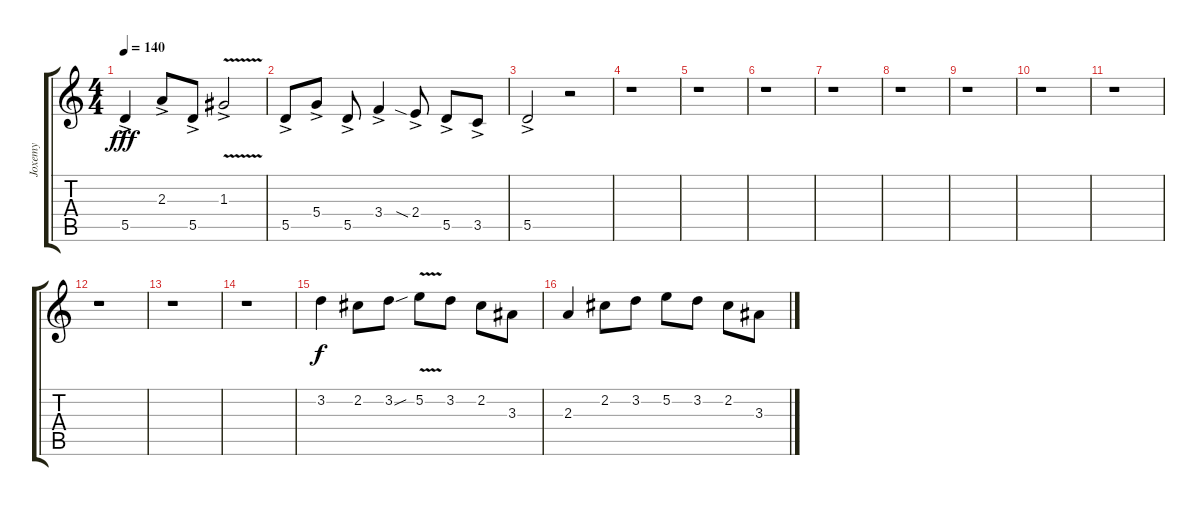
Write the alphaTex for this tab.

\track ("Joxemy" "Joxemy") {instrument overdrivenguitar}
\staff {score tabs}
\tuning (E4 B3 G3 D3 A2 E2) {hide}
\ts (4 4)
\tempo 140
\clef g2
\ks c
5.5{ac}.4{dy fff} 2.3{ac}.8 5.5{ac}.8 1.3{v ac}.2 |
5.5{ac}.8 5.4{ac}.8 5.5{ac}.8 3.4{ac}.4 2.4{sia ac}.8 5.5{ac}.8 3.5{ac}.8 |
5.5{ac}.2 r.2 |
r.1 |
r.1 |
r.1 |
r.1 |
r.1 |
r.1 |
r.1 |
r.1 |
r.1 |
r.1 |
r.1 |
3.2.4{dy f instrument electricguitarmuted} 2.2.8 3.2{sou}.8 5.2{v}.8 3.2.8 2.2.8 3.3.8 |
2.3.4 2.2.8 3.2.8 5.2.8 3.2.8 2.2.8 3.3.8
